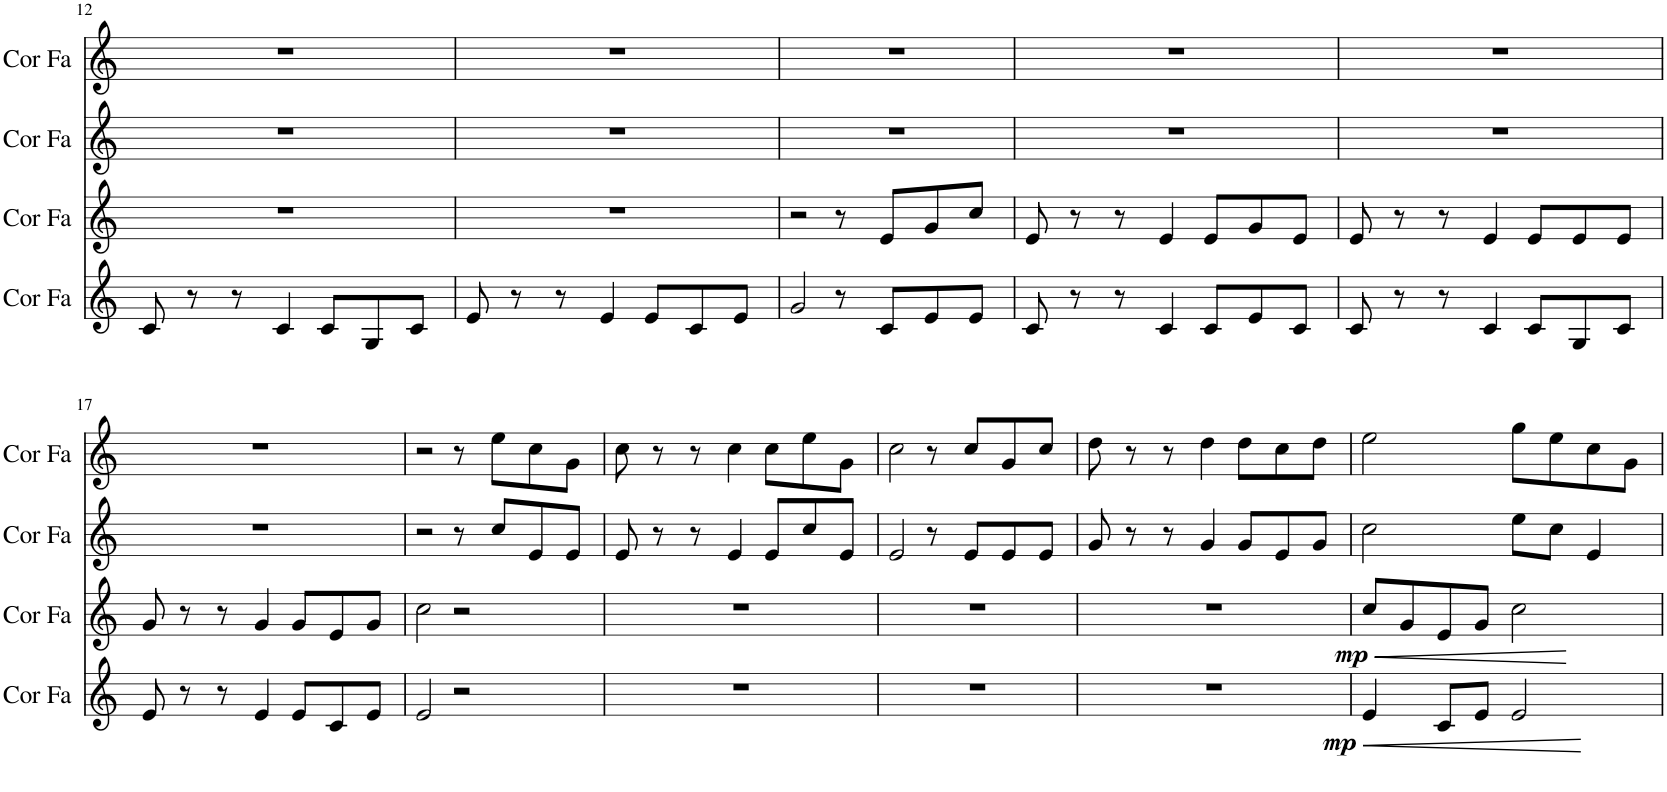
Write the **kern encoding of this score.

**kern	**dynam	**kern	**dynam	**kern	**kern
*part4	*part4	*part3	*part3	*part2	*part1
*staff4	*staff4	*staff3	*staff3	*staff2	*staff1
*I"Cor en Fa	*	*I"Cor en Fa	*	*I"Cor en Fa	*I"Cor en Fa
*I'Cor Fa	*	*I'Cor Fa	*	*I'Cor Fa	*I'Cor Fa
!!LO:PB:g=z
*clefG2	*	*clefG2	*	*clefG2	*clefG2
*Trd4c7	*	*Trd4c7	*	*Trd4c7	*Trd4c7
*k[]	*	*k[]	*	*k[]	*k[]
*M4/4	*	*M4/4	*	*M4/4	*M4/4
=12	=12	=12	=12	=12	=12
8c/	.	1r	.	1r	1r
8r	.	.	.	.	.
8r	.	.	.	.	.
4c/	.	.	.	.	.
8c/L	.	.	.	.	.
8G/	.	.	.	.	.
8c/J	.	.	.	.	.
=13	=13	=13	=13	=13	=13
8e/	.	1r	.	1r	1r
8r	.	.	.	.	.
8r	.	.	.	.	.
4e/	.	.	.	.	.
8e/L	.	.	.	.	.
8c/	.	.	.	.	.
8e/J	.	.	.	.	.
=14	=14	=14	=14	=14	=14
2g/	.	2r	.	1r	1r
8r	.	8r	.	.	.
8c/L	.	8e/L	.	.	.
8e/	.	8g/	.	.	.
8e/J	.	8cc/J	.	.	.
=15	=15	=15	=15	=15	=15
8c/	.	8e/	.	1r	1r
8r	.	8r	.	.	.
8r	.	8r	.	.	.
4c/	.	4e/	.	.	.
8c/L	.	8e/L	.	.	.
8e/	.	8g/	.	.	.
8c/J	.	8e/J	.	.	.
=16	=16	=16	=16	=16	=16
8c/	.	8e/	.	1r	1r
8r	.	8r	.	.	.
8r	.	8r	.	.	.
4c/	.	4e/	.	.	.
8c/L	.	8e/L	.	.	.
8G/	.	8e/	.	.	.
8c/J	.	8e/J	.	.	.
!!LO:LB:g=z
=17	=17	=17	=17	=17	=17
8e/	.	8g/	.	1r	1r
8r	.	8r	.	.	.
8r	.	8r	.	.	.
4e/	.	4g/	.	.	.
8e/L	.	8g/L	.	.	.
8c/	.	8e/	.	.	.
8e/J	.	8g/J	.	.	.
=18	=18	=18	=18	=18	=18
2e/	.	2cc\	.	2r	2r
2r	.	2r	.	8r	8r
.	.	.	.	8cc/L	8ee\L
.	.	.	.	8e/	8cc\
.	.	.	.	8e/J	8g\J
=19	=19	=19	=19	=19	=19
1r	.	1r	.	8e/	8cc\
.	.	.	.	8r	8r
.	.	.	.	8r	8r
.	.	.	.	4e/	4cc\
.	.	.	.	8e/L	8cc\L
.	.	.	.	8cc/	8ee\
.	.	.	.	8e/J	8g\J
=20	=20	=20	=20	=20	=20
1r	.	1r	.	2e/	2cc\
.	.	.	.	8r	8r
.	.	.	.	8e/L	8cc/L
.	.	.	.	8e/	8g/
.	.	.	.	8e/J	8cc/J
=21	=21	=21	=21	=21	=21
1r	.	1r	.	8g/	8dd\
.	.	.	.	8r	8r
.	.	.	.	8r	8r
.	.	.	.	4g/	4dd\
.	.	.	.	8g/L	8dd\L
.	.	.	.	8e/	8cc\
.	.	.	.	8g/J	8dd\J
=22	=22	=22	=22	=22	=22
!	!LO:HP:b	!	!LO:HP:b	!	!
!	!LO:DY:n=1:b	!	!LO:DY:n=1:b	!	!
4e/	< mp	8cc/L	< mp	2cc\	2ee\
.	.	8g/	.	.	.
8c/L	.	8e/	.	.	.
8e/J	.	8g/J	.	.	.
2e/	.	2cc\	.	8ee\L	8gg\L
.	.	.	.	8cc\J	8ee\
.	.	.	.	4e/	8cc\
.	.	.	.	.	8g\J
.	[	.	[	.	.
=	=	=	=	=	=
*-	*-	*-	*-	*-	*-
